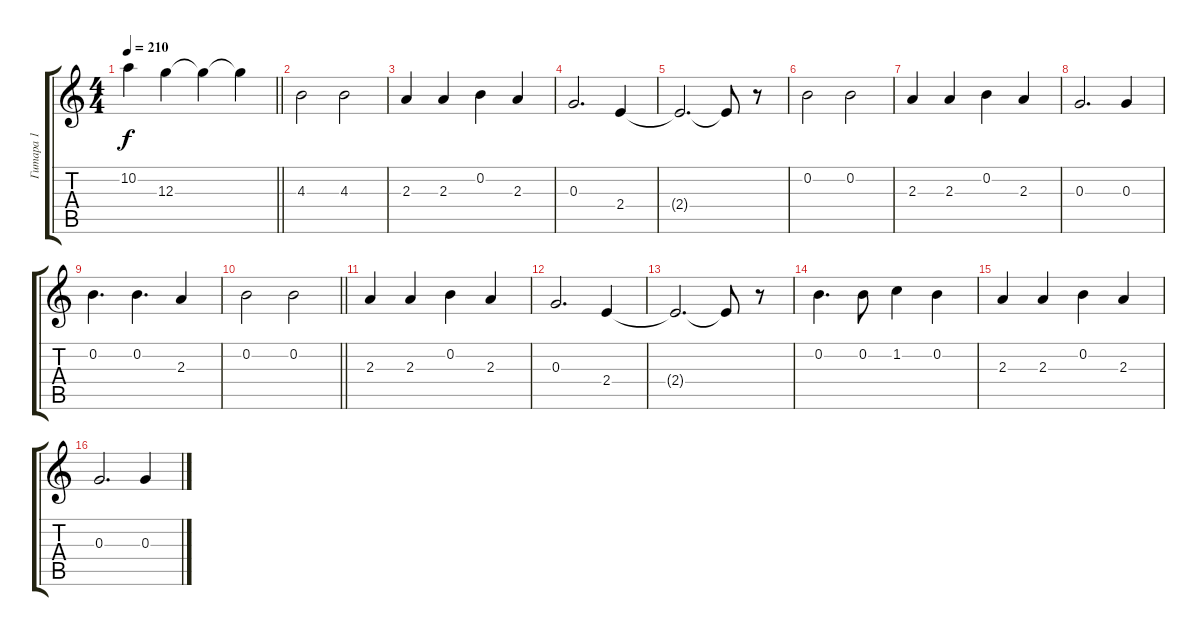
\track ("Гитара 1" "Гитара 1") {instrument electricguitarjazz}
\staff {score tabs}
\tuning (E4 B3 G3 D3 A2 E2) {hide}
\ts (4 4)
\tempo 210
\clef g2
\barLineRight lightlight
\ks c
10.2.4{dy f} 12.3.4 12.3{t}.4 12.3{t}.4 |
4.3.2 4.3.2 |
2.3.4 2.3.4 0.2.4 2.3.4 |
0.3.2{d} 2.4.4 |
2.4{t}.2{d} 2.4{t}.8 r.8 |
0.2.2 0.2.2 |
2.3.4 2.3.4 0.2.4 2.3.4 |
0.3.2{d} 0.3.4 |
0.2.4{d} 0.2.4{d} 2.3.4 |
\barLineRight lightlight
0.2.2 0.2.2 |
2.3.4 2.3.4 0.2.4 2.3.4 |
0.3.2{d} 2.4.4 |
2.4{t}.2{d} 2.4{t}.8 r.8 |
0.2.4{d} 0.2.8 1.2.4 0.2.4 |
2.3.4 2.3.4 0.2.4 2.3.4 |
0.3.2{d} 0.3.4
